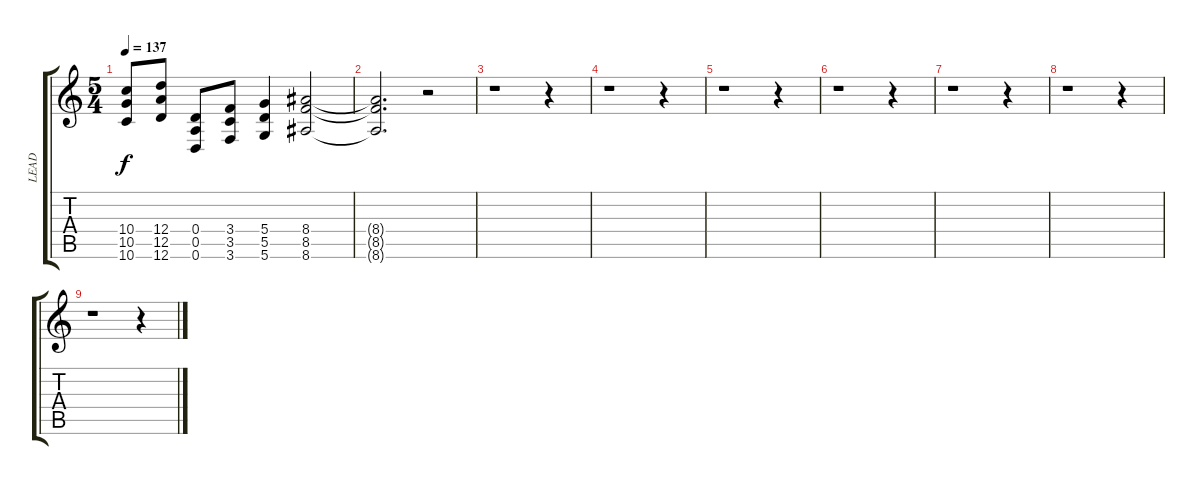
\track ("LEAD" "LEAD") {instrument distortionguitar}
\staff {score tabs}
\tuning (E4 B3 G3 D3 A2 D2) {hide}
\ts (5 4)
\tempo 137
\clef g2
\ks c
(10.4 10.5 10.6).8{dy f} (12.4 12.5 12.6).8 (0.4 0.5 0.6).8 (3.4 3.5 3.6).8 (5.4 5.5 5.6).4 (8.4 8.5 8.6).2 |
(8.4{t} 8.5{t} 8.6{t}).2{d} r.2 |
r.1 r.4 |
r.1 r.4 |
r.1 r.4 |
r.1 r.4 |
r.1 r.4 |
r.1 r.4 |
r.1 r.4
